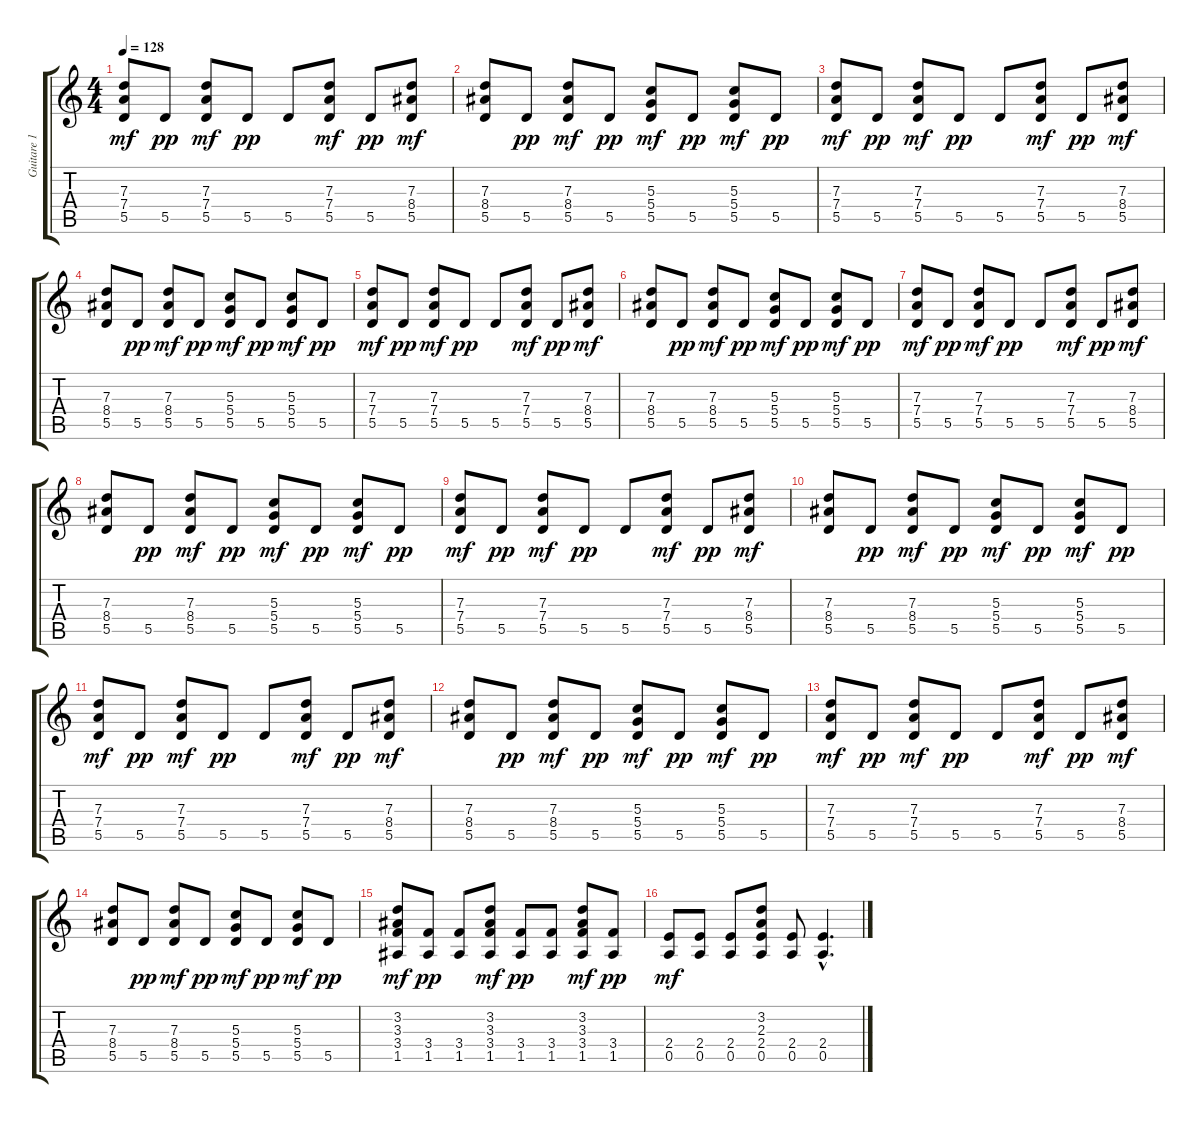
\track ("Guitare 1" "Guitare 1") {instrument distortionguitar}
\staff {score tabs}
\tuning (E4 B3 G3 D3 A2 E2) {hide}
\ts (4 4)
\tempo 128
\clef g2
\ks c
(7.3 7.4 5.5).8{dy mf} 5.5.8{dy pp} (7.3 7.4 5.5).8{dy mf} 5.5.8{dy pp} 5.5.8 (7.3 7.4 5.5).8{dy mf} 5.5.8{dy pp} (7.3 8.4 5.5).8{dy mf} |
(7.3 8.4 5.5).8 5.5.8{dy pp} (7.3 8.4 5.5).8{dy mf} 5.5.8{dy pp} (5.3 5.4 5.5).8{dy mf} 5.5.8{dy pp} (5.3 5.4 5.5).8{dy mf} 5.5.8{dy pp} |
(7.3 7.4 5.5).8{dy mf} 5.5.8{dy pp} (7.3 7.4 5.5).8{dy mf} 5.5.8{dy pp} 5.5.8 (7.3 7.4 5.5).8{dy mf} 5.5.8{dy pp} (7.3 8.4 5.5).8{dy mf} |
(7.3 8.4 5.5).8 5.5.8{dy pp} (7.3 8.4 5.5).8{dy mf} 5.5.8{dy pp} (5.3 5.4 5.5).8{dy mf} 5.5.8{dy pp} (5.3 5.4 5.5).8{dy mf} 5.5.8{dy pp} |
(7.3 7.4 5.5).8{dy mf} 5.5.8{dy pp} (7.3 7.4 5.5).8{dy mf} 5.5.8{dy pp} 5.5.8 (7.3 7.4 5.5).8{dy mf} 5.5.8{dy pp} (7.3 8.4 5.5).8{dy mf} |
(7.3 8.4 5.5).8 5.5.8{dy pp} (7.3 8.4 5.5).8{dy mf} 5.5.8{dy pp} (5.3 5.4 5.5).8{dy mf} 5.5.8{dy pp} (5.3 5.4 5.5).8{dy mf} 5.5.8{dy pp} |
(7.3 7.4 5.5).8{dy mf} 5.5.8{dy pp} (7.3 7.4 5.5).8{dy mf} 5.5.8{dy pp} 5.5.8 (7.3 7.4 5.5).8{dy mf} 5.5.8{dy pp} (7.3 8.4 5.5).8{dy mf} |
(7.3 8.4 5.5).8 5.5.8{dy pp} (7.3 8.4 5.5).8{dy mf} 5.5.8{dy pp} (5.3 5.4 5.5).8{dy mf} 5.5.8{dy pp} (5.3 5.4 5.5).8{dy mf} 5.5.8{dy pp} |
(7.3 7.4 5.5).8{dy mf} 5.5.8{dy pp} (7.3 7.4 5.5).8{dy mf} 5.5.8{dy pp} 5.5.8 (7.3 7.4 5.5).8{dy mf} 5.5.8{dy pp} (7.3 8.4 5.5).8{dy mf} |
(7.3 8.4 5.5).8 5.5.8{dy pp} (7.3 8.4 5.5).8{dy mf} 5.5.8{dy pp} (5.3 5.4 5.5).8{dy mf} 5.5.8{dy pp} (5.3 5.4 5.5).8{dy mf} 5.5.8{dy pp} |
(7.3 7.4 5.5).8{dy mf} 5.5.8{dy pp} (7.3 7.4 5.5).8{dy mf} 5.5.8{dy pp} 5.5.8 (7.3 7.4 5.5).8{dy mf} 5.5.8{dy pp} (7.3 8.4 5.5).8{dy mf} |
(7.3 8.4 5.5).8 5.5.8{dy pp} (7.3 8.4 5.5).8{dy mf} 5.5.8{dy pp} (5.3 5.4 5.5).8{dy mf} 5.5.8{dy pp} (5.3 5.4 5.5).8{dy mf} 5.5.8{dy pp} |
(7.3 7.4 5.5).8{dy mf} 5.5.8{dy pp} (7.3 7.4 5.5).8{dy mf} 5.5.8{dy pp} 5.5.8 (7.3 7.4 5.5).8{dy mf} 5.5.8{dy pp} (7.3 8.4 5.5).8{dy mf} |
(7.3 8.4 5.5).8 5.5.8{dy pp} (7.3 8.4 5.5).8{dy mf} 5.5.8{dy pp} (5.3 5.4 5.5).8{dy mf} 5.5.8{dy pp} (5.3 5.4 5.5).8{dy mf} 5.5.8{dy pp} |
(3.2 3.3 3.4 1.5).8{dy mf} (3.4 1.5).8{dy pp} (3.4 1.5).8 (3.2 3.3 3.4 1.5).8{dy mf} (3.4 1.5).8{dy pp} (3.4 1.5).8 (3.2 3.3 3.4 1.5).8{dy mf} (3.4 1.5).8{dy pp} |
(2.4 0.5).8{dy mf} (2.4 0.5).8 (2.4 0.5).8 (3.2 2.3 2.4 0.5).8 (2.4 0.5).8 (2.4{hac} 0.5{hac}).4{d}
